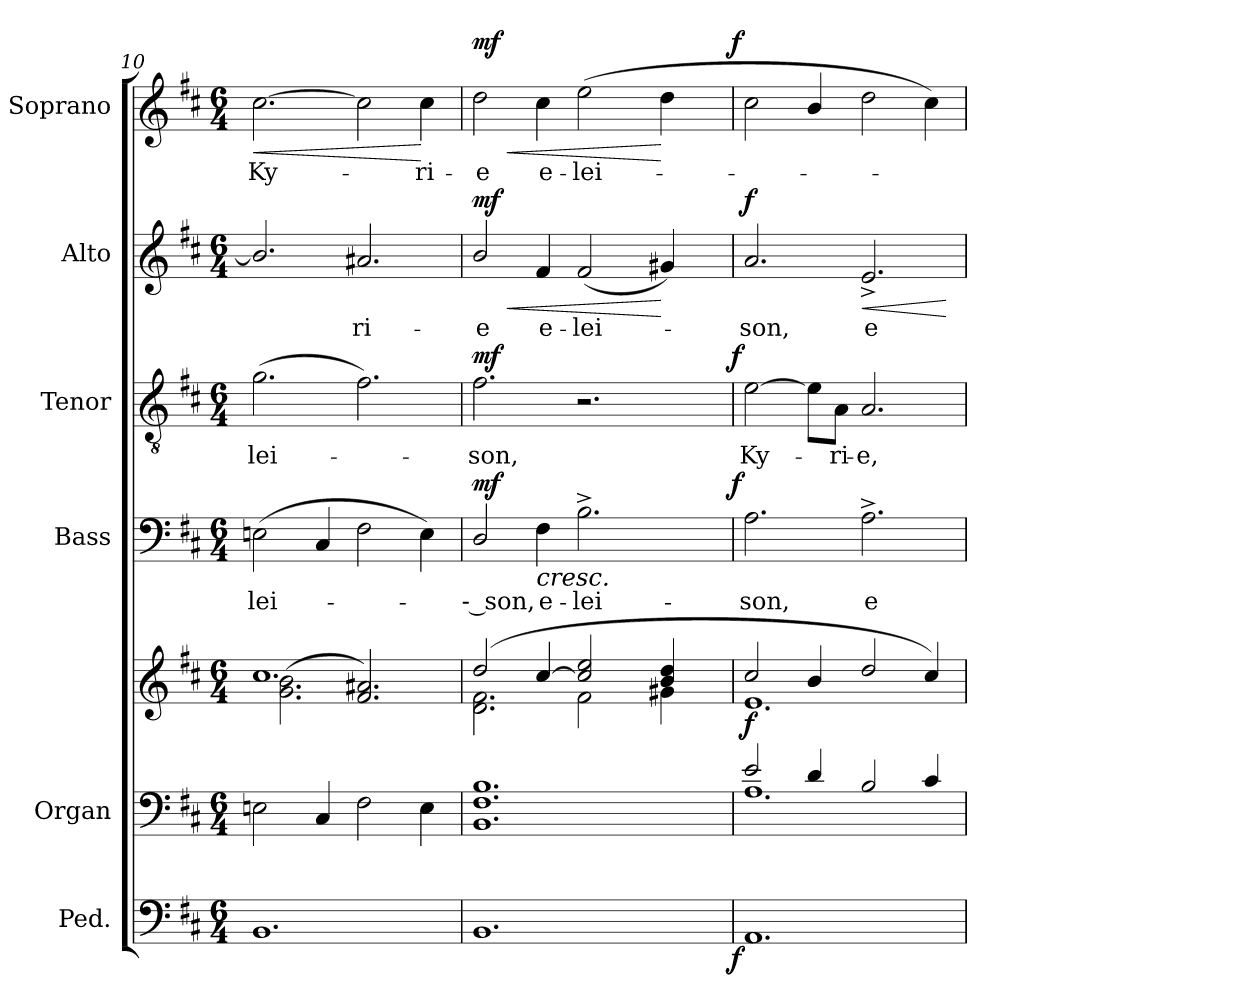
**kern	**dynam	**kern	**kern	**dynam	**kern	**text	**dynam	**kern	**text	**dynam	**kern	**text	**dynam	**kern	**text	**dynam
*part6	*part6	*part5	*part5	*part5	*part4	*part4	*part4	*part3	*part3	*part3	*part2	*part2	*part2	*part1	*part1	*part1
*staff7	*staff7	*staff6	*staff5	*staff5/6	*staff4	*staff4	*staff4	*staff3	*staff3	*staff3	*staff2	*staff2	*staff2	*staff1	*staff1	*staff1
*I"Ped.	*	*I"Organ	*	*	*I"Bass	*	*	*I"Tenor	*	*	*I"Alto	*	*	*I"Soprano	*	*
*	*	*I'Org.	*	*	*I'B.	*	*	*I'T.	*	*	*I'A.	*	*	*I'S.	*	*
*clefF4	*	*clefF4	*clefG2	*	*clefF4	*	*	*clefGv2	*	*	*clefG2	*	*	*clefG2	*	*
*	*	*	*	*	*	*	*	*ITrd7c12	*	*	*	*	*	*	*	*
*k[f#c#]	*	*k[f#c#]	*k[f#c#]	*	*k[f#c#]	*	*	*k[f#c#]	*	*	*k[f#c#]	*	*	*k[f#c#]	*	*
*D:	*	*D:	*D:	*	*D:	*	*	*D:	*	*	*D:	*	*	*D:	*	*
*M6/4	*	*M6/4	*M6/4	*	*M6/4	*	*	*M6/4	*	*	*M6/4	*	*	*M6/4	*	*
=10	=10	=10	=10	=10	=10	=10	=10	=10	=10	=10	=10	=10	=10	=10	=10	=10
*	*	*	*^	*	*	*	*	*	*	*	*	*	*	*	*	*
!	!	!	!	!	!	!	!LO:LY:b:color=#000000	!	!	!	!	!	!	!	!	!	!
!	!	!	!	!	!	!	!	!	!	!LO:LY:b:color=#000000	!	!	!	!	!	!	!
!	!	!	!	!	!	!	!	!	!	!	!	!	!	!	!	!LO:LY:b:color=#000000	!LO:HP:b
1.BBi	.	2Eni\	1.cc#i	(2.gi\ 2.bi	.	(2Eni\	-lei-	.	(2.Gi\	-lei-	.	2.bi/]	.	.	[2.cc#i\	Ky-	<
.	.	4C#i/	.	.	.	4C#i/	.	.	.	.	.	.	.	.	.	.	.
!	!	!	!	!	!	!	!	!	!	!	!	!	!LO:LY:b:color=#000000	!	!	!	!
.	.	2F#i\	.	2.f#i/ 2.a#Xi)	.	2F#i\	.	.	2.F#i\)	.	.	2.a#Xi/	-ri-	.	2cc#i\]	.	.
!	!	!	!	!	!	!	!	!	!	!	!	!	!	!	!	!LO:LY:b:color=#000000	!
.	.	4Ei\	.	.	.	4Ei\)	.	.	.	.	.	.	.	.	4cc#i\	-ri-	[
=11	=11	=11	=11	=11	=11	=11	=11	=11	=11	=11	=11	=11	=11	=11	=11	=11	=11
!	!	!	!	!	!	!	!LO:LY:b:color=#000000	!	!	!	!	!	!	!	!	!	!
!	!	!	!	!	!	!	!	!	!	!LO:LY:b:color=#000000	!	!	!	!	!	!	!
!	!	!	!	!	!	!	!	!	!	!	!	!	!LO:LY:b:color=#000000	!LO:HP:b	!	!	!
!	!	!	!	!	!	!	!	!	!	!	!	!	!	!	!	!LO:LY:b:color=#000000	!LO:HP:b
*^	*	*	*	*	*	*^	*	*	*^	*	*	*	*	*	*^	*	*
1.BBi	1ryy	.	1.BBi 1.F#i 1.Bi	(2ddi/	2.di\ 2.f#i	.	2Di/	1ryy	-- son,	mf	2.F#i\	1ryy	-son,	mf	2bi/	-e	< mf	2ddi\	1ryy	-e	< mf
!	!	!	!	!	!	!	!	!	!LO:LY:b:color=#000000	!LO:HP:b	!	!	!	!	!	!	!	!	!	!	!
!	!	!	!	!	!	!	!	!	!	!	!	!	!	!	!	!LO:LY:b:color=#000000	!	!	!	!	!
!	!	!	!	!	!	!	!	!	!	!	!	!	!	!	!	!	!	!	!	!LO:LY:b:color=#000000	!
.	.	.	.	[4cc#i/	.	.	4F#i\	.	e-	<	.	.	.	.	4f#i/	e-	.	4cc#i\	.	e-	.
!	!	!	!	!	!	!	!	!	!LO:LY:b:color=#000000	!	!	!	!	!	!	!	!	!	!	!	!
!	!	!	!	!	!	!	!	!	!	!	!	!	!	!	!	!LO:LY:b:color=#000000	!	!	!	!	!
!	!	!	!	!	!	!	!	!	!	!	!	!	!	!	!	!	!	!	!	!LO:LY:b:color=#000000	!
.	.	.	.	2cc#i/] 2eei	2f#i\	.	2.B^i\	.	-lei-	.	2.r	.	.	.	(2f#i/	-lei-	.	(2eei\	.	-lei-	.
.	4ryy	.	.	.	.	.	.	4ryy	.	.	.	4ryy	.	.	.	.	.	.	4ryy	.	.
.	8ryy	.	.	4bi/ 4ddi	4g#Xi\	.	.	8ryy	.	.	.	8ryy	.	.	4g#Xi/)	.	[	4ddi\	8ryy	.	[
.	16ryy	.	.	.	.	.	.	16ryy	.	.	.	16ryy	.	.	.	.	.	.	16ryy	.	.
.	32ryy	.	.	.	.	.	.	32ryy	.	.	.	32ryy	.	.	.	.	.	.	32ryy	.	.
.	64ryy	.	.	.	.	.	.	64ryy	.	.	.	64ryy	.	.	.	.	.	.	64ryy	.	.
.	128...ryy	.	.	.	.	.	.	128...ryy	.	.	.	128...ryy	.	.	.	.	.	.	128...ryy	.	.
.	1024ryy	f	.	.	.	.	.	1024ryy	.	f	.	1024ryy	.	f	.	.	.	.	1024ryy	.	f
*	*	*	*	*v	*v	*	*	*	*	*	*	*	*	*	*	*	*	*	*	*	*
.	.	.	.	.	.	.	.	.	[	.	.	.	.	.	.	.	.	.	.	.
*	*	*	*	*	*	*v	*v	*	*	*	*	*	*	*	*	*	*v	*v	*	*
*v	*v	*	*	*	*	*	*	*	*v	*v	*	*	*	*	*	*	*	*
=12	=12	=12	=12	=12	=12	=12	=12	=12	=12	=12	=12	=12	=12	=12	=12	=12
*	*	*^	*^	*	*	*	*	*	*	*	*	*	*	*	*	*
*^	*	*	*	*	*	*	*^	*	*	*^	*	*	*	*	*	*^	*	*
!	!	!	!	!	!	!	!	!	!	!LO:LY:b:color=#000000	!	!	!	!	!	!	!	!	!	!	!	!
*	*	*	*	*	*	*	*	*v	*v	*	*	*	*	*	*	*	*	*	*v	*v	*	*
*v	*v	*	*	*	*	*	*	*	*	*	*v	*v	*	*	*	*	*	*	*	*
*^	*	*	*	*	*	*	*^	*	*	*^	*	*	*	*	*	*^	*	*
!	!	!	!	!	!	!	!	!	!	!	!	!	!	!LO:LY:b:color=#000000	!	!	!	!	!	!	!	!
*	*	*	*	*	*	*	*	*v	*v	*	*	*	*	*	*	*	*	*	*v	*v	*	*
*v	*v	*	*	*	*	*	*	*	*	*	*v	*v	*	*	*	*	*	*	*	*
*^	*	*	*	*	*	*	*^	*	*	*^	*	*	*	*	*	*^	*	*
!	!	!	!	!	!	!	!	!	!	!	!	!	!	!	!	!	!LO:LY:b:color=#000000	!	!	!	!	!
*	*	*	*	*	*	*	*	*v	*v	*	*	*	*	*	*	*	*	*	*v	*v	*	*
*v	*v	*	*	*	*	*	*	*	*	*	*v	*v	*	*	*	*	*	*	*	*
1.AAi	.	2ei/	1.Ai	2cc#i/	1.ei	f	2.Ai\	-son,	.	[2Ei\	Ky-	.	2.ai/	-son,	f	2cc#i\	.	.
.	.	4di/	.	4bi/	.	.	.	.	.	8Ei\L]	.	.	.	.	.	4bi/	.	.
!	!	!	!	!	!	!	!	!	!	!	!LO:LY:b:color=#000000	!	!	!	!	!	!	!
.	.	.	.	.	.	.	.	.	.	8AAi\J	-ri-	.	.	.	.	.	.	.
!	!	!	!	!	!	!	!	!LO:LY:b:color=#000000	!	!	!	!	!	!	!	!	!	!
!	!	!	!	!	!	!	!	!	!	!	!LO:LY:b:color=#000000	!	!	!	!	!	!	!
!	!	!	!	!	!	!	!	!	!	!	!	!	!	!LO:LY:b:color=#000000	!LO:HP:b	!	!	!
.	.	2Bi/	.	2ddi/	.	.	2.A^i\	e-	.	2.AAi/	-e,	.	2.e^i/	e-	<	2ddi\	.	.
.	.	4c#i/	.	4cc#i/)	.	.	.	.	.	.	.	.	.	.	.	4cc#i\)	.	.
*	*	*v	*v	*	*	*	*	*	*	*	*	*	*	*	*	*	*	*
*	*	*	*v	*v	*	*	*	*	*	*	*	*	*	*	*	*	*
.	.	.	.	.	.	.	.	.	.	.	.	.	[	.	.	.
=	=	=	=	=	=	=	=	=	=	=	=	=	=	=	=	=
*-	*-	*-	*-	*-	*-	*-	*-	*-	*-	*-	*-	*-	*-	*-	*-	*-
